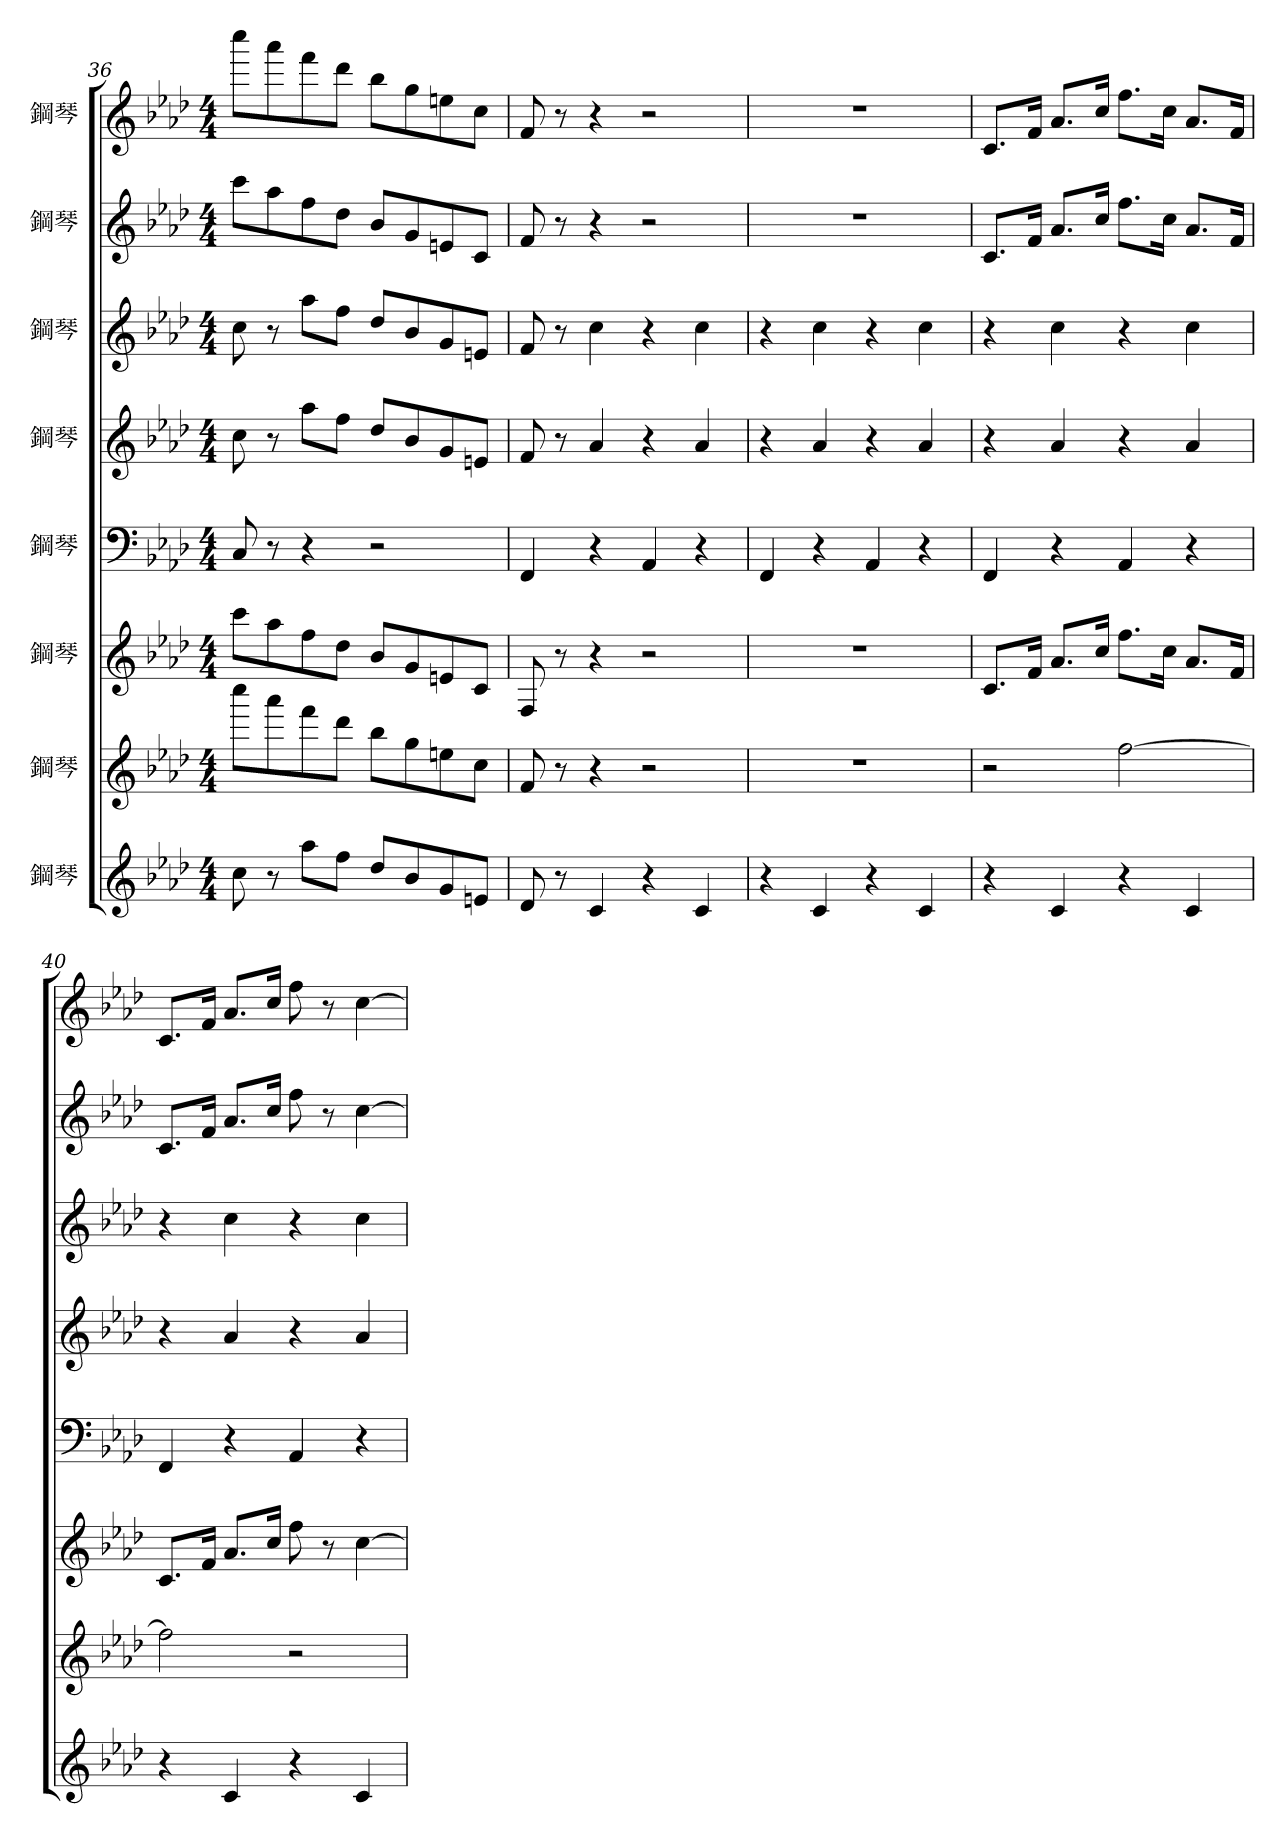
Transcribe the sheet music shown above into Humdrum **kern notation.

**kern	**kern	**kern	**kern	**kern	**kern	**kern	**kern
*part8	*part7	*part6	*part5	*part4	*part3	*part2	*part1
*staff8	*staff7	*staff6	*staff5	*staff4	*staff3	*staff2	*staff1
*I"鋼琴	*I"鋼琴	*I"鋼琴	*I"鋼琴	*I"鋼琴	*I"鋼琴	*I"鋼琴	*I"鋼琴
!!LO:PB:g=z
*clefG2	*clefG2	*clefG2	*clefF4	*clefG2	*clefG2	*clefG2	*clefG2
*k[b-e-a-d-]	*k[b-e-a-d-]	*k[b-e-a-d-]	*k[b-e-a-d-]	*k[b-e-a-d-]	*k[b-e-a-d-]	*k[b-e-a-d-]	*k[b-e-a-d-]
*M4/4	*M4/4	*M4/4	*M4/4	*M4/4	*M4/4	*M4/4	*M4/4
=36	=36	=36	=36	=36	=36	=36	=36
8cc\	8cccc\L	8ccc\L	8C/	8cc\	8cc\	8ccc\L	8cccc\L
8r	8aaa-\	8aa-\	8r	8r	8r	8aa-\	8aaa-\
8aa-\L	8fff\	8ff\	4r	8aa-\L	8aa-\L	8ff\	8fff\
8ff\J	8ddd-\J	8dd-\J	.	8ff\J	8ff\J	8dd-\J	8ddd-\J
8dd-/L	8bb-\L	8b-/L	2r	8dd-/L	8dd-/L	8b-/L	8bb-\L
8b-/	8gg\	8g/	.	8b-/	8b-/	8g/	8gg\
8g/	8een\	8en/	.	8g/	8g/	8en/	8een\
8en/J	8cc\J	8c/J	.	8en/J	8en/J	8c/J	8cc\J
=37	=37	=37	=37	=37	=37	=37	=37
8d-/	8f/	8F/	4FF/	8f/	8f/	8f/	8f/
8r	8r	8r	.	8r	8r	8r	8r
4c/	4r	4r	4r	4a-/	4cc\	4r	4r
4r	2r	2r	4AA-/	4r	4r	2r	2r
4c/	.	.	4r	4a-/	4cc\	.	.
=38	=38	=38	=38	=38	=38	=38	=38
4r	1r	1r	4FF/	4r	4r	1r	1r
4c/	.	.	4r	4a-/	4cc\	.	.
4r	.	.	4AA-/	4r	4r	.	.
4c/	.	.	4r	4a-/	4cc\	.	.
=39	=39	=39	=39	=39	=39	=39	=39
4r	2r	8.c/L	4FF/	4r	4r	8.c/L	8.c/L
.	.	16f/Jk	.	.	.	16f/Jk	16f/Jk
4c/	.	8.a-/L	4r	4a-/	4cc\	8.a-/L	8.a-/L
.	.	16cc/Jk	.	.	.	16cc/Jk	16cc/Jk
4r	[2ff\	8.ff\L	4AA-/	4r	4r	8.ff\L	8.ff\L
.	.	16cc\Jk	.	.	.	16cc\Jk	16cc\Jk
4c/	.	8.a-/L	4r	4a-/	4cc\	8.a-/L	8.a-/L
.	.	16f/Jk	.	.	.	16f/Jk	16f/Jk
=40	=40	=40	=40	=40	=40	=40	=40
4r	2ff\]	8.c/L	4FF/	4r	4r	8.c/L	8.c/L
.	.	16f/Jk	.	.	.	16f/Jk	16f/Jk
4c/	.	8.a-/L	4r	4a-/	4cc\	8.a-/L	8.a-/L
.	.	16cc/Jk	.	.	.	16cc/Jk	16cc/Jk
4r	2r	8ff\	4AA-/	4r	4r	8ff\	8ff\
.	.	8r	.	.	.	8r	8r
4c/	.	[4cc\	4r	4a-/	4cc\	[4cc\	[4cc\
=	=	=	=	=	=	=	=
*-	*-	*-	*-	*-	*-	*-	*-
